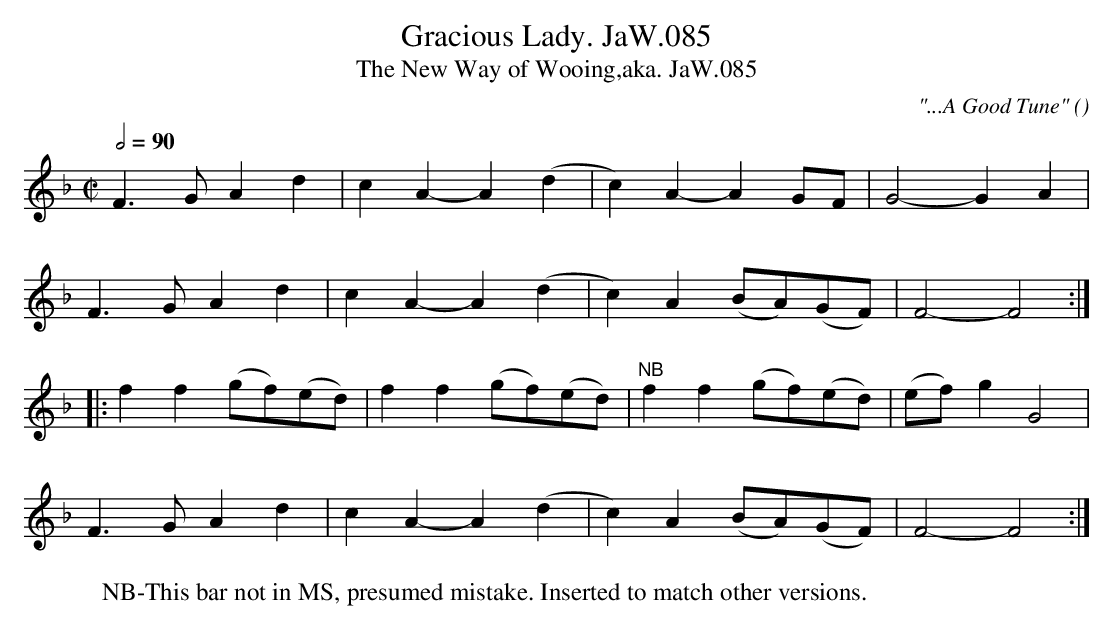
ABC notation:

X:1
T:Gracious Lady. JaW.085
T:New Way of Wooing,aka. JaW.085, The
M:C|
L:1/8
Q:1/2=90
C:"...A Good Tune"
O:
W:NB-This bar not in MS, presumed mistake. Inserted to match other versions.
K:F
F3G A2d2|c2A2-A2(d2|c2)A2-A2GF|G4-G2A2|
F3G A2d2|c2A2-A2(d2|c2)A2(BA)(GF)|F4-F4:|
|:f2f2(gf)(ed)|f2f2(gf)(ed)|"NB"f2f2(gf)(ed)|(ef)g2G4|
F3G A2d2|c2A2-A2(d2|c2)A2(BA)(GF)|F4-F4:|
